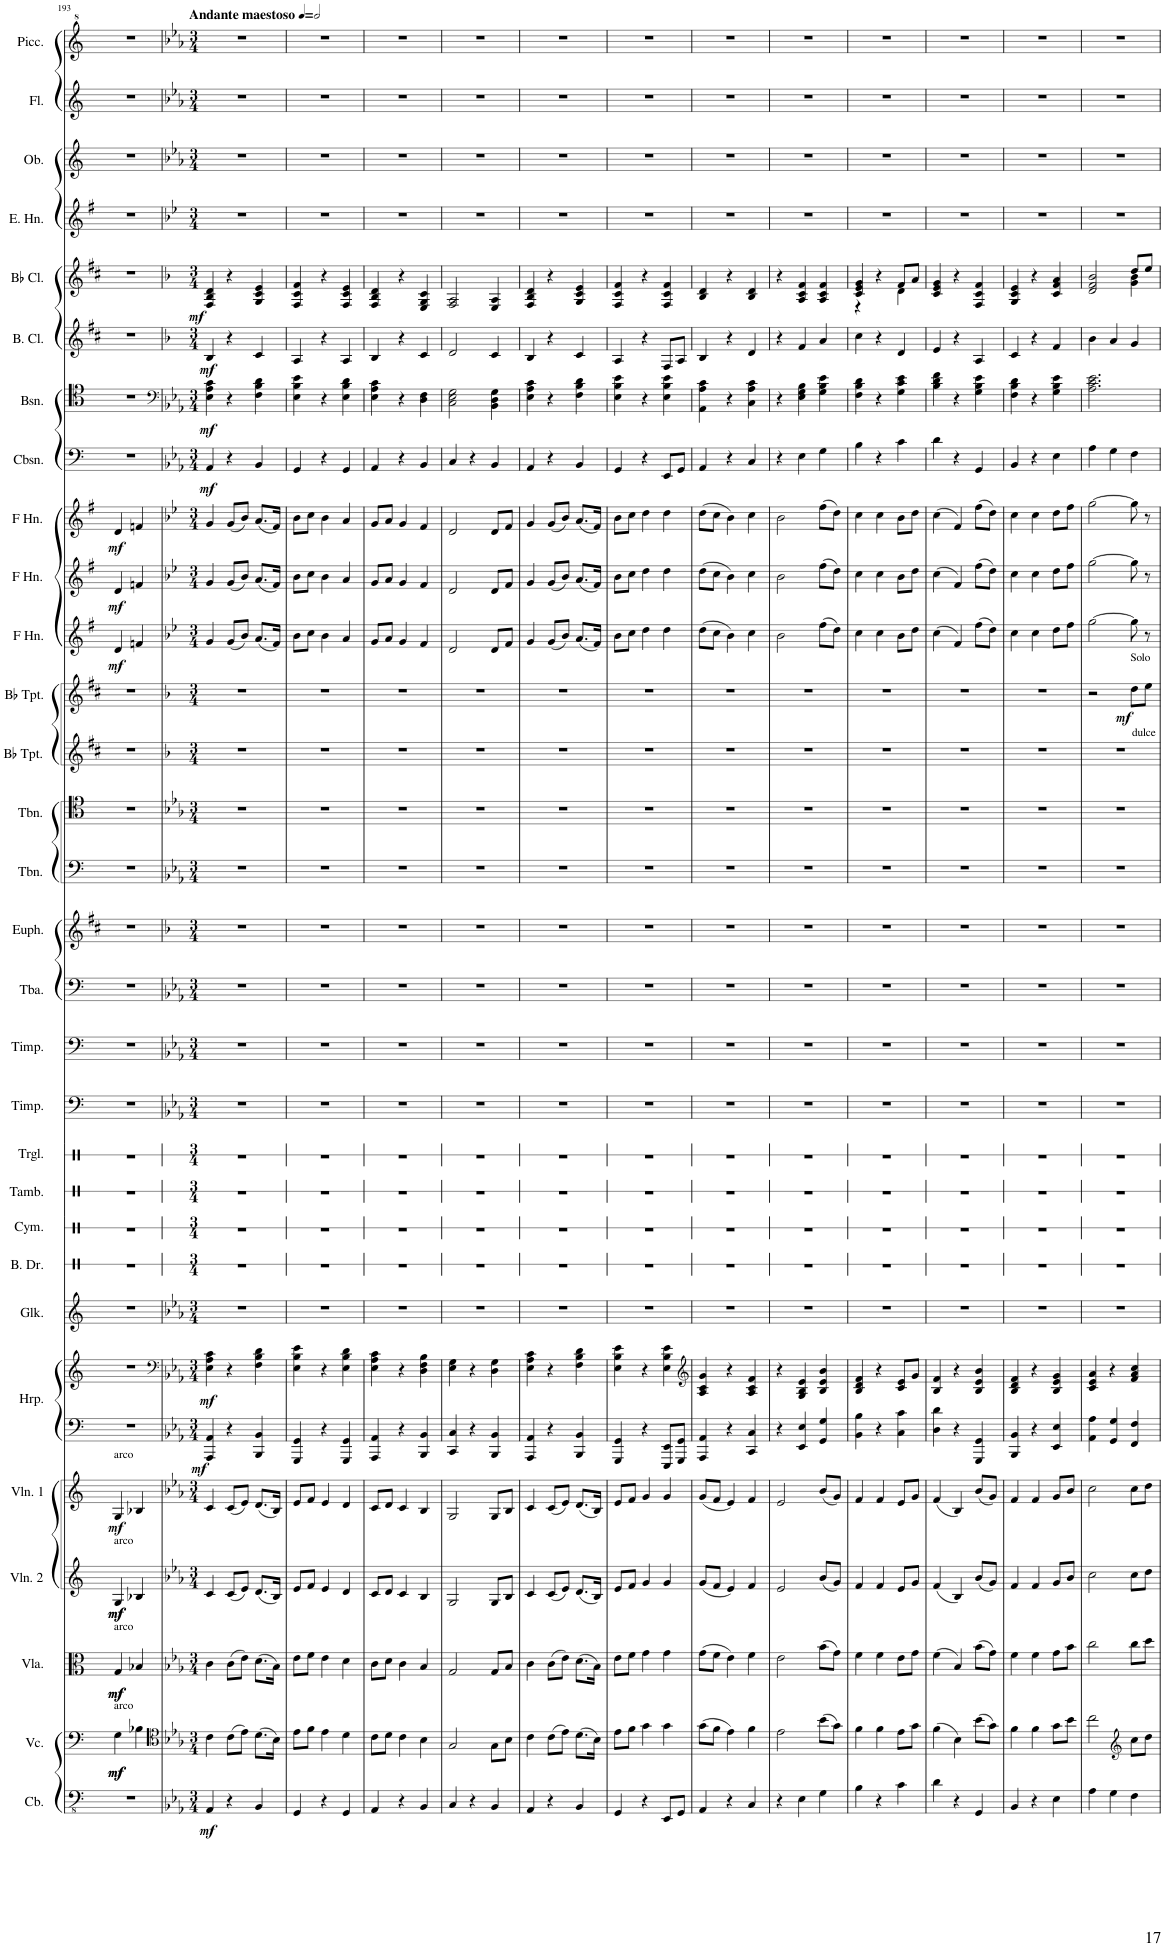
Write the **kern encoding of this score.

**kern	**dynam	**kern	**dynam	**kern	**dynam	**kern	**dynam	**kern	**dynam	**kern	**kern	**dynam	**kern	**kern	**kern	**kern	**kern	**kern	**kern	**kern	**kern	**kern	**kern	**kern	**kern	**dynam	**kern	**dynam	**kern	**dynam	**kern	**dynam	**kern	**dynam	**kern	**dynam	**kern	**dynam	**kern	**dynam	**kern	**kern	**kern	**kern
*part30	*part30	*part29	*part29	*part28	*part28	*part27	*part27	*part26	*part26	*part25	*part25	*part25	*part24	*part23	*part22	*part21	*part20	*part19	*part18	*part17	*part16	*part15	*part14	*part13	*part12	*part12	*part11	*part11	*part10	*part10	*part9	*part9	*part8	*part8	*part7	*part7	*part6	*part6	*part5	*part5	*part4	*part3	*part2	*part1
*staff31	*staff31	*staff30	*staff30	*staff29	*staff29	*staff28	*staff28	*staff27	*staff27	*staff26	*staff25	*staff25/26	*staff24	*staff23	*staff22	*staff21	*staff20	*staff19	*staff18	*staff17	*staff16	*staff15	*staff14	*staff13	*staff12	*staff12	*staff11	*staff11	*staff10	*staff10	*staff9	*staff9	*staff8	*staff8	*staff7	*staff7	*staff6	*staff6	*staff5	*staff5	*staff4	*staff3	*staff2	*staff1
*I"Contrabass	*	*I"Violoncellos	*	*I"Violas	*	*I"Violins 2	*	*I"Violins 1	*	*I"Harps	*	*	*I"Glockenspiel	*I"Bass Drum	*I"Cymbal	*I"Tambourine	*I"Triangle	*I"Timpani	*I"Timpani	*I"Tuba	*I"Euphonium	*I"Bass Trombone	*I"Tenor Trombones	*I"Bb Trumpet III IV	*I"Bb Trumpet I II	*	*I"F Horn V VI	*	*I"F Horn III IV	*	*I"F Horn I II	*	*I"Contrabassoon	*	*I"Bassoons	*	*I"Bass Clarinet	*	*I"Bb Clarinets	*	*I"English Horn	*I"Oboes	*I"Flutes	*I"Piccolos
*I'Cb.	*	*I'Vc.	*	*I'Vla.	*	*I'Vln. 2	*	*I'Vln. 1	*	*I'Hrp.	*	*	*I'Glk.	*I'B. Dr.	*I'Cym.	*I'Tamb.	*I'Trgl.	*I'Timp.	*I'Timp.	*I'Tba.	*I'Euph.	*I'Tbn.	*I'Tbn.	*I'Bb Tpt.	*I'Bb Tpt.	*	*I'F Hn.	*	*I'F Hn.	*	*I'F Hn.	*	*I'Cbsn.	*	*I'Bsn.	*	*I'B. Cl.	*	*I'Bb Cl.	*	*I'E. Hn.	*I'Ob.	*I'Fl.	*I'Picc.
!!LO:PB:g=z
*clefFv4	*	*clefF4	*	*clefC3	*	*clefG2	*	*clefG2	*	*clefF4	*clefG2	*	*clefG2	*clefX	*clefX	*clefX	*clefX	*clefF4	*clefF4	*clefF4	*clefG2	*clefF4	*clefC4	*clefG2	*clefG2	*	*clefG2	*	*clefG2	*	*clefG2	*	*clefF4	*	*clefC4	*	*clefG2	*	*clefG2	*	*clefG2	*clefG2	*clefG2	*clefG^2
*Trd7c12	*	*	*	*	*	*	*	*	*	*	*	*	*Trd-14c-24	*	*	*	*	*	*	*	*Trd8c14	*	*	*Trd1c2	*Trd1c2	*	*Trd4c7	*	*Trd4c7	*	*Trd4c7	*	*Trd7c12	*	*	*	*Trd8c14	*	*Trd1c2	*	*Trd4c7	*	*	*Trd-7c-12
*k[]	*	*k[]	*	*k[]	*	*k[]	*	*k[]	*	*k[]	*k[]	*	*k[]	*k[]	*k[]	*k[]	*k[]	*k[]	*k[]	*k[]	*k[f#c#]	*k[]	*k[]	*k[f#c#]	*k[f#c#]	*	*k[f#]	*	*k[f#]	*	*k[f#]	*	*k[]	*	*k[]	*	*k[f#c#]	*	*k[f#c#]	*	*k[f#]	*k[]	*k[]	*k[]
*M2/4	*	*M2/4	*	*M2/4	*	*M2/4	*	*M2/4	*	*M2/4	*M2/4	*	*M2/4	*M2/4	*M2/4	*M2/4	*M2/4	*M2/4	*M2/4	*M2/4	*M2/4	*M2/4	*M2/4	*M2/4	*M2/4	*	*M2/4	*	*M2/4	*	*M2/4	*	*M2/4	*	*M2/4	*	*M2/4	*	*M2/4	*	*M2/4	*M2/4	*M2/4	*M2/4
=193	=193	=193	=193	=193	=193	=193	=193	=193	=193	=193	=193	=193	=193	=193	=193	=193	=193	=193	=193	=193	=193	=193	=193	=193	=193	=193	=193	=193	=193	=193	=193	=193	=193	=193	=193	=193	=193	=193	=193	=193	=193	=193	=193	=193
!	!	!	!	!	!	!	!	!LO:TX:a:t=arco	!	!	!	!	!	!	!	!	!	!	!	!	!	!	!	!	!	!	!	!	!	!	!	!	!	!	!	!	!	!	!	!	!	!	!	!
!	!	!	!	!	!	!LO:TX:a:t=arco	!	!	!	!	!	!	!	!	!	!	!	!	!	!	!	!	!	!	!	!	!	!	!	!	!	!	!	!	!	!	!	!	!	!	!	!	!	!
!	!	!	!	!LO:TX:a:t=arco	!	!	!	!	!	!	!	!	!	!	!	!	!	!	!	!	!	!	!	!	!	!	!	!	!	!	!	!	!	!	!	!	!	!	!	!	!	!	!	!
!	!	!LO:TX:a:t=arco	!	!	!	!	!	!	!	!	!	!	!	!	!	!	!	!	!	!	!	!	!	!	!	!	!	!	!	!	!	!	!	!	!	!	!	!	!	!	!	!	!	!
!	!	!	!LO:DY:b	!	!	!	!	!	!	!	!	!	!	!	!	!	!	!	!	!	!	!	!	!	!	!	!	!	!	!	!	!	!	!	!	!	!	!	!	!	!	!	!	!
!	!	!	!LO:DY:n=1:b	!	!LO:DY:b	!	!	!	!	!	!	!	!	!	!	!	!	!	!	!	!	!	!	!	!	!	!	!	!	!	!	!	!	!	!	!	!	!	!	!	!	!	!	!
!	!	!	!	!	!LO:DY:n=1:b	!	!LO:DY:b	!	!	!	!	!	!	!	!	!	!	!	!	!	!	!	!	!	!	!	!	!	!	!	!	!	!	!	!	!	!	!	!	!	!	!	!	!
!	!	!	!	!	!	!	!LO:DY:n=1:b	!	!LO:DY:b	!	!	!	!	!	!	!	!	!	!	!	!	!	!	!	!	!	!	!LO:DY:b	!	!LO:DY:b	!	!LO:DY:b	!	!	!	!	!	!	!	!	!	!	!	!
2r	.	4G\	mf mf	4G/	mf mf	4G/	mf mf	4G/	mf	2r	2r	.	2r	2r	2r	2r	2r	2r	2r	2r	2r	2r	2r	2r	2r	.	4d/	mf	4d/	mf	4d/	mf	2r	.	2r	.	2r	.	2r	.	2r	2r	2r	2r
.	.	4B-X\	.	4B-X/	.	4B-X/	.	4B-X/	.	.	.	.	.	.	.	.	.	.	.	.	.	.	.	.	.	.	4fn/	.	4fn/	.	4fn/	.	.	.	.	.	.	.	.	.	.	.	.	.
=194	=194	=194	=194	=194	=194	=194	=194	=194	=194	=194	=194	=194	=194	=194	=194	=194	=194	=194	=194	=194	=194	=194	=194	=194	=194	=194	=194	=194	=194	=194	=194	=194	=194	=194	=194	=194	=194	=194	=194	=194	=194	=194	=194	=194
*	*	*clefC4	*	*	*	*	*	*	*	*	*clefF4	*	*	*	*	*	*	*	*	*	*	*	*	*	*	*	*	*	*	*	*	*	*	*	*clefF4	*	*	*	*	*	*	*	*	*
*k[b-e-a-]	*	*k[b-e-a-]	*	*k[b-e-a-]	*	*k[b-e-a-]	*	*k[b-e-a-]	*	*k[b-e-a-]	*k[b-e-a-]	*	*k[b-e-a-]	*	*	*	*	*k[b-e-a-]	*k[b-e-a-]	*k[b-e-a-]	*k[b-]	*k[b-e-a-]	*k[b-e-a-]	*k[b-]	*k[b-]	*	*k[b-e-]	*	*k[b-e-]	*	*k[b-e-]	*	*k[b-e-a-]	*	*k[b-e-a-]	*	*k[b-]	*	*k[b-]	*	*k[b-e-]	*k[b-e-a-]	*k[b-e-a-]	*k[b-e-a-]
*M3/4	*	*M3/4	*	*M3/4	*	*M3/4	*	*M3/4	*	*M3/4	*M3/4	*	*M3/4	*M3/4	*M3/4	*M3/4	*M3/4	*M3/4	*M3/4	*M3/4	*M3/4	*M3/4	*M3/4	*M3/4	*M3/4	*	*M3/4	*	*M3/4	*	*M3/4	*	*M3/4	*	*M3/4	*	*M3/4	*	*M3/4	*	*M3/4	*M3/4	*M3/4	*M3/4
!	!	!	!	!	!	!	!	!	!	!	!	!	!	!	!	!	!	!	!	!	!	!	!	!	!	!	!	!	!	!	!	!	!	!	!	!	!	!	!	!	!	!	!	!LO:TX:a:B:t=Andante maestoso
!	!LO:DY:b	!	!	!	!	!	!	!	!	!	!	!LO:DY:b=2	!	!	!	!	!	!	!	!	!	!	!	!	!	!	!	!	!	!	!	!	!	!	!	!	!	!	!	!	!	!	!	!
!	!	!	!	!	!	!	!	!	!	!	!	!LO:DY:n=1:b	!	!	!	!	!	!	!	!	!	!	!	!	!	!	!	!	!	!	!	!	!	!LO:DY:b	!	!LO:DY:b	!	!LO:DY:b	!	!LO:DY:b	!	!	!	!
4AAA-/	mf	4c\	.	4c\	.	4c/	.	4c/	.	4AAA-/ 4AA-/	4E-\ 4A-\ 4c\	mf mf	2.r	2.r	2.r	2.r	2.r	2.r	2.r	2.r	2.r	2.r	2.r	2.r	2.r	.	4g/	.	4g/	.	4g/	.	4AA-/	mf	4E-\ 4A-\ 4c\	mf	4B-/	mf	4F/ 4B-/ 4d/	mf	2.r	2.r	2.r	2.r
4r	.	(8c\L	.	(8c\L	.	(8c/L	.	(8c/L	.	4r	4r	.	.	.	.	.	.	.	.	.	.	.	.	.	.	.	(8g/L	.	(8g/L	.	(8g/L	.	4r	.	4r	.	4r	.	4r	.	.	.	.	.
.	.	8e-\J)	.	8e-\J)	.	8e-/J)	.	8e-/J)	.	.	.	.	.	.	.	.	.	.	.	.	.	.	.	.	.	.	8b-/J)	.	8b-/J)	.	8b-/J)	.	.	.	.	.	.	.	.	.	.	.	.	.
4BBB-/	.	(8.d\L	.	(8.d\L	.	(8.d/L	.	(8.d/L	.	4BBB-/ 4BB-/	4F\ 4B-\ 4d\	.	.	.	.	.	.	.	.	.	.	.	.	.	.	.	(8.a/L	.	(8.a/L	.	(8.a/L	.	4BB-/	.	4F\ 4B-\ 4d\	.	4c/	.	4G/ 4c/ 4e/	.	.	.	.	.
.	.	16B-\Jk)	.	16B-\Jk)	.	16B-/Jk)	.	16B-/Jk)	.	.	.	.	.	.	.	.	.	.	.	.	.	.	.	.	.	.	16f/Jk)	.	16f/Jk)	.	16f/Jk)	.	.	.	.	.	.	.	.	.	.	.	.	.
=195	=195	=195	=195	=195	=195	=195	=195	=195	=195	=195	=195	=195	=195	=195	=195	=195	=195	=195	=195	=195	=195	=195	=195	=195	=195	=195	=195	=195	=195	=195	=195	=195	=195	=195	=195	=195	=195	=195	=195	=195	=195	=195	=195	=195
4GGG/	.	8e-\L	.	8e-\L	.	8e-/L	.	8e-/L	.	4GGG/ 4GG/	4E-\ 4B-\ 4e-\	.	2.r	2.r	2.r	2.r	2.r	2.r	2.r	2.r	2.r	2.r	2.r	2.r	2.r	.	8b-\L	.	8b-\L	.	8b-\L	.	4GG/	.	4E-\ 4B-\ 4e-\	.	4A/	.	4F/ 4c/ 4f/	.	2.r	2.r	2.r	2.r
.	.	8f\J	.	8f\J	.	8f/J	.	8f/J	.	.	.	.	.	.	.	.	.	.	.	.	.	.	.	.	.	.	8cc\J	.	8cc\J	.	8cc\J	.	.	.	.	.	.	.	.	.	.	.	.	.
4r	.	4e-\	.	4e-\	.	4e-/	.	4e-/	.	4r	4r	.	.	.	.	.	.	.	.	.	.	.	.	.	.	.	4b-\	.	4b-\	.	4b-\	.	4r	.	4r	.	4r	.	4r	.	.	.	.	.
4GGG/	.	4d\	.	4d\	.	4d/	.	4d/	.	4GGG/ 4GG/	4E-\ 4B-\ 4d\	.	.	.	.	.	.	.	.	.	.	.	.	.	.	.	4a/	.	4a/	.	4a/	.	4GG/	.	4E-\ 4B-\ 4d\	.	4A/	.	4F/ 4c/ 4e/	.	.	.	.	.
=196	=196	=196	=196	=196	=196	=196	=196	=196	=196	=196	=196	=196	=196	=196	=196	=196	=196	=196	=196	=196	=196	=196	=196	=196	=196	=196	=196	=196	=196	=196	=196	=196	=196	=196	=196	=196	=196	=196	=196	=196	=196	=196	=196	=196
4AAA-/	.	8c\L	.	8c\L	.	8c/L	.	8c/L	.	4AAA-/ 4AA-/	4E-\ 4A-\ 4c\	.	2.r	2.r	2.r	2.r	2.r	2.r	2.r	2.r	2.r	2.r	2.r	2.r	2.r	.	8g/L	.	8g/L	.	8g/L	.	4AA-/	.	4E-\ 4A-\ 4c\	.	4B-/	.	4F/ 4B-/ 4d/	.	2.r	2.r	2.r	2.r
.	.	8d\J	.	8d\J	.	8d/J	.	8d/J	.	.	.	.	.	.	.	.	.	.	.	.	.	.	.	.	.	.	8a/J	.	8a/J	.	8a/J	.	.	.	.	.	.	.	.	.	.	.	.	.
4r	.	4c\	.	4c\	.	4c/	.	4c/	.	4r	4r	.	.	.	.	.	.	.	.	.	.	.	.	.	.	.	4g/	.	4g/	.	4g/	.	4r	.	4r	.	4r	.	4r	.	.	.	.	.
4BBB-/	.	4B-\	.	4B-/	.	4B-/	.	4B-/	.	4BBB-/ 4BB-/	4D\ 4F\ 4B-\	.	.	.	.	.	.	.	.	.	.	.	.	.	.	.	4f/	.	4f/	.	4f/	.	4BB-/	.	4D\ 4F\	.	4c/	.	4E/ 4G/ 4c/	.	.	.	.	.
=197	=197	=197	=197	=197	=197	=197	=197	=197	=197	=197	=197	=197	=197	=197	=197	=197	=197	=197	=197	=197	=197	=197	=197	=197	=197	=197	=197	=197	=197	=197	=197	=197	=197	=197	=197	=197	=197	=197	=197	=197	=197	=197	=197	=197
4CC/	.	2G/	.	2G/	.	2G/	.	2G/	.	4CC/ 4C/	4E-\ 4G\	.	2.r	2.r	2.r	2.r	2.r	2.r	2.r	2.r	2.r	2.r	2.r	2.r	2.r	.	2d/	.	2d/	.	2d/	.	4C/	.	2C\ 2E-\ 2G\	.	2d/	.	2F/ 2A/	.	2.r	2.r	2.r	2.r
4r	.	.	.	.	.	.	.	.	.	4r	4r	.	.	.	.	.	.	.	.	.	.	.	.	.	.	.	.	.	.	.	.	.	4r	.	.	.	.	.	.	.	.	.	.	.
4BBB-/	.	8G\L	.	8G/L	.	8G/L	.	8G/L	.	4BBB-/ 4BB-/	4D\ 4G\	.	.	.	.	.	.	.	.	.	.	.	.	.	.	.	8d/L	.	8d/L	.	8d/L	.	4BB-/	.	4BB-\ 4D\ 4G\	.	4c/	.	4E/ 4A/	.	.	.	.	.
.	.	8B-\J	.	8B-/J	.	8B-/J	.	8B-/J	.	.	.	.	.	.	.	.	.	.	.	.	.	.	.	.	.	.	8f/J	.	8f/J	.	8f/J	.	.	.	.	.	.	.	.	.	.	.	.	.
=198	=198	=198	=198	=198	=198	=198	=198	=198	=198	=198	=198	=198	=198	=198	=198	=198	=198	=198	=198	=198	=198	=198	=198	=198	=198	=198	=198	=198	=198	=198	=198	=198	=198	=198	=198	=198	=198	=198	=198	=198	=198	=198	=198	=198
4AAA-/	.	4c\	.	4c\	.	4c/	.	4c/	.	4AAA-/ 4AA-/	4E-\ 4A-\ 4c\	.	2.r	2.r	2.r	2.r	2.r	2.r	2.r	2.r	2.r	2.r	2.r	2.r	2.r	.	4g/	.	4g/	.	4g/	.	4AA-/	.	4E-\ 4A-\ 4c\	.	4B-/	.	4F/ 4B-/ 4d/	.	2.r	2.r	2.r	2.r
4r	.	(8c\L	.	(8c\L	.	(8c/L	.	(8c/L	.	4r	4r	.	.	.	.	.	.	.	.	.	.	.	.	.	.	.	(8g/L	.	(8g/L	.	(8g/L	.	4r	.	4r	.	4r	.	4r	.	.	.	.	.
.	.	8e-\J)	.	8e-\J)	.	8e-/J)	.	8e-/J)	.	.	.	.	.	.	.	.	.	.	.	.	.	.	.	.	.	.	8b-/J)	.	8b-/J)	.	8b-/J)	.	.	.	.	.	.	.	.	.	.	.	.	.
4BBB-/	.	(8.d\L	.	(8.d\L	.	(8.d/L	.	(8.d/L	.	4BBB-/ 4BB-/	4F\ 4B-\ 4d\	.	.	.	.	.	.	.	.	.	.	.	.	.	.	.	(8.a/L	.	(8.a/L	.	(8.a/L	.	4BB-/	.	4F\ 4B-\ 4d\	.	4c/	.	4G/ 4c/ 4e/	.	.	.	.	.
.	.	16B-\Jk)	.	16B-\Jk)	.	16B-/Jk)	.	16B-/Jk)	.	.	.	.	.	.	.	.	.	.	.	.	.	.	.	.	.	.	16f/Jk)	.	16f/Jk)	.	16f/Jk)	.	.	.	.	.	.	.	.	.	.	.	.	.
=199	=199	=199	=199	=199	=199	=199	=199	=199	=199	=199	=199	=199	=199	=199	=199	=199	=199	=199	=199	=199	=199	=199	=199	=199	=199	=199	=199	=199	=199	=199	=199	=199	=199	=199	=199	=199	=199	=199	=199	=199	=199	=199	=199	=199
4GGG/	.	8e-\L	.	8e-\L	.	8e-/L	.	8e-/L	.	4GGG/ 4GG/	4E-\ 4B-\ 4e-\	.	2.r	2.r	2.r	2.r	2.r	2.r	2.r	2.r	2.r	2.r	2.r	2.r	2.r	.	8b-\L	.	8b-\L	.	8b-\L	.	4GG/	.	4E-\ 4B-\ 4e-\	.	4A/	.	4F/ 4c/ 4f/	.	2.r	2.r	2.r	2.r
.	.	8f\J	.	8f\J	.	8f/J	.	8f/J	.	.	.	.	.	.	.	.	.	.	.	.	.	.	.	.	.	.	8cc\J	.	8cc\J	.	8cc\J	.	.	.	.	.	.	.	.	.	.	.	.	.
4r	.	4g\	.	4g\	.	4g/	.	4g/	.	4r	4r	.	.	.	.	.	.	.	.	.	.	.	.	.	.	.	4dd\	.	4dd\	.	4dd\	.	4r	.	4r	.	4r	.	4r	.	.	.	.	.
8EEE-/L	.	4g\	.	4g\	.	4g/	.	4g/	.	8EEE-/ 8EE-/L	4E-\ 4B-\ 4e-\	.	.	.	.	.	.	.	.	.	.	.	.	.	.	.	4dd\	.	4dd\	.	4dd\	.	8EE-/L	.	4E-\ 4B-\ 4e-\	.	8F/L	.	4F/ 4c/ 4f/	.	.	.	.	.
8GGG/J	.	.	.	.	.	.	.	.	.	8GGG/ 8GG/J	.	.	.	.	.	.	.	.	.	.	.	.	.	.	.	.	.	.	.	.	.	.	8GG/J	.	.	.	8A/J	.	.	.	.	.	.	.
=200	=200	=200	=200	=200	=200	=200	=200	=200	=200	=200	=200	=200	=200	=200	=200	=200	=200	=200	=200	=200	=200	=200	=200	=200	=200	=200	=200	=200	=200	=200	=200	=200	=200	=200	=200	=200	=200	=200	=200	=200	=200	=200	=200	=200
*	*	*	*	*	*	*	*	*	*	*	*clefG2	*	*	*	*	*	*	*	*	*	*	*	*	*	*	*	*	*	*	*	*	*	*	*	*	*	*	*	*	*	*	*	*	*
4AAA-/	.	(8g\L	.	(8g\L	.	(8g/L	.	(8g/L	.	4AAA-/ 4AA-/	4A-/ 4c/ 4g/	.	2.r	2.r	2.r	2.r	2.r	2.r	2.r	2.r	2.r	2.r	2.r	2.r	2.r	.	(8dd\L	.	(8dd\L	.	(8dd\L	.	4AA-/	.	4AA-\ 4A-\ 4c\	.	4B-/	.	4B-/ 4d/	.	2.r	2.r	2.r	2.r
.	.	8f\J	.	8f\J	.	8f/J	.	8f/J	.	.	.	.	.	.	.	.	.	.	.	.	.	.	.	.	.	.	8cc\J	.	8cc\J	.	8cc\J	.	.	.	.	.	.	.	.	.	.	.	.	.
4r	.	4e-\)	.	4e-\)	.	4e-/)	.	4e-/)	.	4r	4r	.	.	.	.	.	.	.	.	.	.	.	.	.	.	.	4b-\)	.	4b-\)	.	4b-\)	.	4r	.	4r	.	4r	.	4r	.	.	.	.	.
4CC/	.	4f\	.	4f\	.	4f/	.	4f/	.	4CC/ 4C/	4A-/ 4c/ 4f/	.	.	.	.	.	.	.	.	.	.	.	.	.	.	.	4cc\	.	4cc\	.	4cc\	.	4C/	.	4C\ 4A-\ 4c\	.	4d/	.	4B-/ 4d/	.	.	.	.	.
=201	=201	=201	=201	=201	=201	=201	=201	=201	=201	=201	=201	=201	=201	=201	=201	=201	=201	=201	=201	=201	=201	=201	=201	=201	=201	=201	=201	=201	=201	=201	=201	=201	=201	=201	=201	=201	=201	=201	=201	=201	=201	=201	=201	=201
4r	.	2e-\	.	2e-\	.	2e-/	.	2e-/	.	4r	4r	.	2.r	2.r	2.r	2.r	2.r	2.r	2.r	2.r	2.r	2.r	2.r	2.r	2.r	.	2b-\	.	2b-\	.	2b-\	.	4r	.	4r	.	4r	.	4r	.	2.r	2.r	2.r	2.r
4EE-\	.	.	.	.	.	.	.	.	.	4EE-/ 4E-/	4G/ 4B-/ 4e-/	.	.	.	.	.	.	.	.	.	.	.	.	.	.	.	.	.	.	.	.	.	4E-\	.	4E-\ 4G\ 4B-\	.	4f/	.	4A/ 4c/ 4f/	.	.	.	.	.
4GG\	.	(8b-\L	.	(8b-\L	.	(8b-/L	.	(8b-/L	.	4GG/ 4G/	4B-/ 4e-/ 4b-/	.	.	.	.	.	.	.	.	.	.	.	.	.	.	.	(8ff\L	.	(8ff\L	.	(8ff\L	.	4G\	.	4G\ 4B-\ 4e-\	.	4a/	.	4A/ 4c/ 4f/	.	.	.	.	.
.	.	8g\J)	.	8g\J)	.	8g/J)	.	8g/J)	.	.	.	.	.	.	.	.	.	.	.	.	.	.	.	.	.	.	8dd\J)	.	8dd\J)	.	8dd\J)	.	.	.	.	.	.	.	.	.	.	.	.	.
=202	=202	=202	=202	=202	=202	=202	=202	=202	=202	=202	=202	=202	=202	=202	=202	=202	=202	=202	=202	=202	=202	=202	=202	=202	=202	=202	=202	=202	=202	=202	=202	=202	=202	=202	=202	=202	=202	=202	=202	=202	=202	=202	=202	=202
*	*	*	*	*	*	*	*	*	*	*	*	*	*	*	*	*	*	*	*	*	*	*	*	*	*	*	*	*	*	*	*	*	*	*	*	*	*	*	*^	*	*	*	*	*
4BB-\	.	4f\	.	4f\	.	4f/	.	4f/	.	4BB-\ 4B-\	4B-/ 4d/ 4f/	.	2.r	2.r	2.r	2.r	2.r	2.r	2.r	2.r	2.r	2.r	2.r	2.r	2.r	.	4cc\	.	4cc\	.	4cc\	.	4B-\	.	4F\ 4B-\ 4d\	.	4cc\	.	4c/ 4e/ 4g/	4r	.	2.r	2.r	2.r	2.r
4r	.	4f\	.	4f\	.	4f/	.	4f/	.	4r	4r	.	.	.	.	.	.	.	.	.	.	.	.	.	.	.	4cc\	.	4cc\	.	4cc\	.	4r	.	4r	.	4r	.	4r	4ryy	.	.	.	.	.
4C\	.	8e-\L	.	8e-\L	.	8e-/L	.	8e-/L	.	4C\ 4c\	8c/ 8e-/L	.	.	.	.	.	.	.	.	.	.	.	.	.	.	.	8b-\L	.	8b-\L	.	8b-\L	.	4c\	.	4G\ 4c\ 4e-\	.	4d/	.	8f/L	4d\	.	.	.	.	.
.	.	8g\J	.	8g\J	.	8g/J	.	8g/J	.	.	8g/J	.	.	.	.	.	.	.	.	.	.	.	.	.	.	.	8dd\J	.	8dd\J	.	8dd\J	.	.	.	.	.	.	.	8a/J	.	.	.	.	.	.
*	*	*	*	*	*	*	*	*	*	*	*	*	*	*	*	*	*	*	*	*	*	*	*	*	*	*	*	*	*	*	*	*	*	*	*	*	*	*	*v	*v	*	*	*	*	*
=203	=203	=203	=203	=203	=203	=203	=203	=203	=203	=203	=203	=203	=203	=203	=203	=203	=203	=203	=203	=203	=203	=203	=203	=203	=203	=203	=203	=203	=203	=203	=203	=203	=203	=203	=203	=203	=203	=203	=203	=203	=203	=203	=203	=203
4D\	.	(4f\	.	(4f\	.	(4f/	.	(4f/	.	4D\ 4d\	4B-/ 4f/	.	2.r	2.r	2.r	2.r	2.r	2.r	2.r	2.r	2.r	2.r	2.r	2.r	2.r	.	(4cc\	.	(4cc\	.	(4cc\	.	4d\	.	4B-\ 4d\ 4f\	.	4e/	.	4c/ 4e/ 4g/	.	2.r	2.r	2.r	2.r
4r	.	4B-\)	.	4B-/)	.	4B-/)	.	4B-/)	.	4r	4r	.	.	.	.	.	.	.	.	.	.	.	.	.	.	.	4f/)	.	4f/)	.	4f/)	.	4r	.	4r	.	4r	.	4r	.	.	.	.	.
4GGG/	.	(8b-\L	.	(8b-\L	.	(8b-/L	.	(8b-/L	.	4GGG/ 4GG/	4B-/ 4e-/ 4b-/	.	.	.	.	.	.	.	.	.	.	.	.	.	.	.	(8ff\L	.	(8ff\L	.	(8ff\L	.	4GG/	.	4G\ 4B-\ 4e-\	.	4A/	.	4F/ 4c/ 4f/	.	.	.	.	.
.	.	8g\J)	.	8g\J)	.	8g/J)	.	8g/J)	.	.	.	.	.	.	.	.	.	.	.	.	.	.	.	.	.	.	8dd\J)	.	8dd\J)	.	8dd\J)	.	.	.	.	.	.	.	.	.	.	.	.	.
=204	=204	=204	=204	=204	=204	=204	=204	=204	=204	=204	=204	=204	=204	=204	=204	=204	=204	=204	=204	=204	=204	=204	=204	=204	=204	=204	=204	=204	=204	=204	=204	=204	=204	=204	=204	=204	=204	=204	=204	=204	=204	=204	=204	=204
4BBB-/	.	4f\	.	4f\	.	4f/	.	4f/	.	4BBB-/ 4BB-/	4B-/ 4d/ 4f/	.	2.r	2.r	2.r	2.r	2.r	2.r	2.r	2.r	2.r	2.r	2.r	2.r	2.r	.	4cc\	.	4cc\	.	4cc\	.	4BB-/	.	4F\ 4B-\ 4d\	.	4c/	.	4G/ 4c/ 4e/	.	2.r	2.r	2.r	2.r
4r	.	4f\	.	4f\	.	4f/	.	4f/	.	4r	4r	.	.	.	.	.	.	.	.	.	.	.	.	.	.	.	4cc\	.	4cc\	.	4cc\	.	4r	.	4r	.	4r	.	4r	.	.	.	.	.
4EE-\	.	8g\L	.	8g\L	.	8g/L	.	8g/L	.	4EE-/ 4E-/	4B-/ 4e-/ 4g/	.	.	.	.	.	.	.	.	.	.	.	.	.	.	.	8dd\L	.	8dd\L	.	8dd\L	.	4E-\	.	4G\ 4B-\ 4e-\	.	4f/	.	4c/ 4f/ 4a/	.	.	.	.	.
.	.	8b-\J	.	8b-\J	.	8b-/J	.	8b-/J	.	.	.	.	.	.	.	.	.	.	.	.	.	.	.	.	.	.	8ff\J	.	8ff\J	.	8ff\J	.	.	.	.	.	.	.	.	.	.	.	.	.
=205	=205	=205	=205	=205	=205	=205	=205	=205	=205	=205	=205	=205	=205	=205	=205	=205	=205	=205	=205	=205	=205	=205	=205	=205	=205	=205	=205	=205	=205	=205	=205	=205	=205	=205	=205	=205	=205	=205	=205	=205	=205	=205	=205	=205
*	*	*	*	*	*	*	*	*	*	*	*	*	*	*	*	*	*	*	*	*	*	*	*	*	*	*	*	*	*	*	*	*	*	*	*	*	*	*	*^	*	*	*	*	*
4AA-\	.	2cc\	.	2cc\	.	2cc\	.	2cc\	.	4AA-\ 4A-\	4c/ 4e-/ 4a-/	.	2.r	2.r	2.r	2.r	2.r	2.r	2.r	2.r	2.r	2.r	2.r	2.r	2r	.	[2gg\	.	[2gg\	.	[2gg\	.	4A-\	.	2.A-\ 2.c\ 2.e-\	.	4b-\	.	2d/ 2f/ 2b-/	2ryy	.	2.r	2.r	2.r	2.r
4GG\	.	.	.	.	.	.	.	.	.	4GG/ 4G/	4r	.	.	.	.	.	.	.	.	.	.	.	.	.	.	.	.	.	.	.	.	.	4G\	.	.	.	4a/	.	.	.	.	.	.	.	.
*	*	*clefG2	*	*	*	*	*	*	*	*	*	*	*	*	*	*	*	*	*	*	*	*	*	*	*	*	*	*	*	*	*	*	*	*	*	*	*	*	*	*	*	*	*	*	*
!	!	!	!	!	!	!	!	!	!	!	!	!	!	!	!	!	!	!	!	!	!	!	!	!	!LO:TX:a:t=Solo	!	!	!	!	!	!	!	!	!	!	!	!	!	!	!	!	!	!	!	!
!	!	!	!	!	!	!	!	!	!	!	!	!	!	!	!	!	!	!	!	!	!	!	!	!	!LO:TX:b:t=dulce	!	!	!	!	!	!	!	!	!	!	!	!	!	!	!	!	!	!	!	!
!	!	!	!	!	!	!	!	!	!	!	!	!	!	!	!	!	!	!	!	!	!	!	!	!	!	!LO:DY:b	!	!	!	!	!	!	!	!	!	!	!	!	!	!	!	!	!	!	!
4FF\	.	8cc\L	.	8cc\L	.	8cc\L	.	8cc\L	.	4FF/ 4F/	4f/ 4a-/ 4cc/	.	.	.	.	.	.	.	.	.	.	.	.	.	8dd\L	mf	8gg\]	.	8gg\]	.	8gg\]	.	4F\	.	.	.	4g/	.	8dd/L	4g\ 4b-\	.	.	.	.	.
.	.	8dd\J	.	8dd\J	.	8dd\J	.	8dd\J	.	.	.	.	.	.	.	.	.	.	.	.	.	.	.	.	8ee\J	.	8r	.	8r	.	8r	.	.	.	.	.	.	.	8ee/J	.	.	.	.	.	.
*	*	*	*	*	*	*	*	*	*	*	*	*	*	*	*	*	*	*	*	*	*	*	*	*	*	*	*	*	*	*	*	*	*	*	*	*	*	*	*v	*v	*	*	*	*	*
=	=	=	=	=	=	=	=	=	=	=	=	=	=	=	=	=	=	=	=	=	=	=	=	=	=	=	=	=	=	=	=	=	=	=	=	=	=	=	=	=	=	=	=	=
*-	*-	*-	*-	*-	*-	*-	*-	*-	*-	*-	*-	*-	*-	*-	*-	*-	*-	*-	*-	*-	*-	*-	*-	*-	*-	*-	*-	*-	*-	*-	*-	*-	*-	*-	*-	*-	*-	*-	*-	*-	*-	*-	*-	*-
